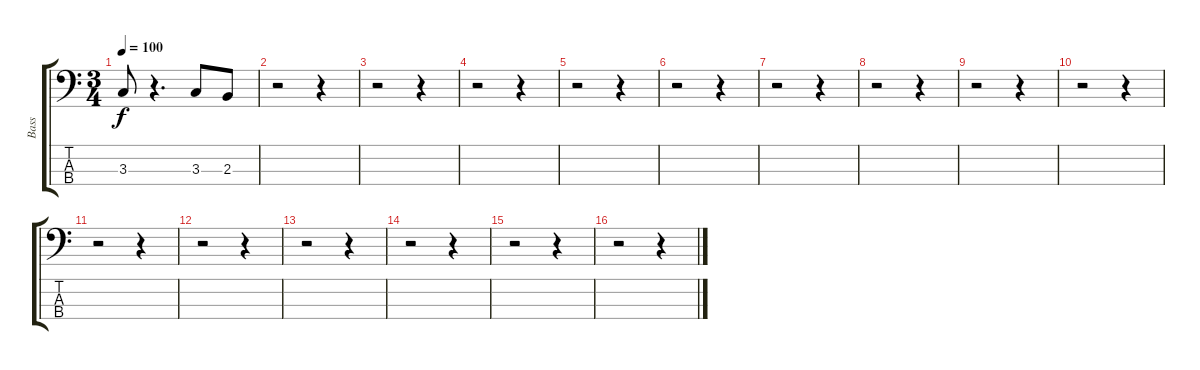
\track ("Bass" "Bass") {instrument fretlessbass}
\staff {score tabs}
\tuning (G2 D2 A1 E1) {hide}
\ts (3 4)
\tempo 100
\clef f4
\ks c
3.3.8{dy f} r.4{d} 3.3.8 2.3.8 |
r.2 r.4 |
r.2 r.4 |
r.2 r.4 |
r.2 r.4 |
r.2 r.4 |
r.2 r.4 |
r.2 r.4 |
r.2 r.4 |
r.2 r.4 |
r.2 r.4 |
r.2 r.4 |
r.2 r.4 |
r.2 r.4 |
r.2 r.4 |
r.2 r.4
